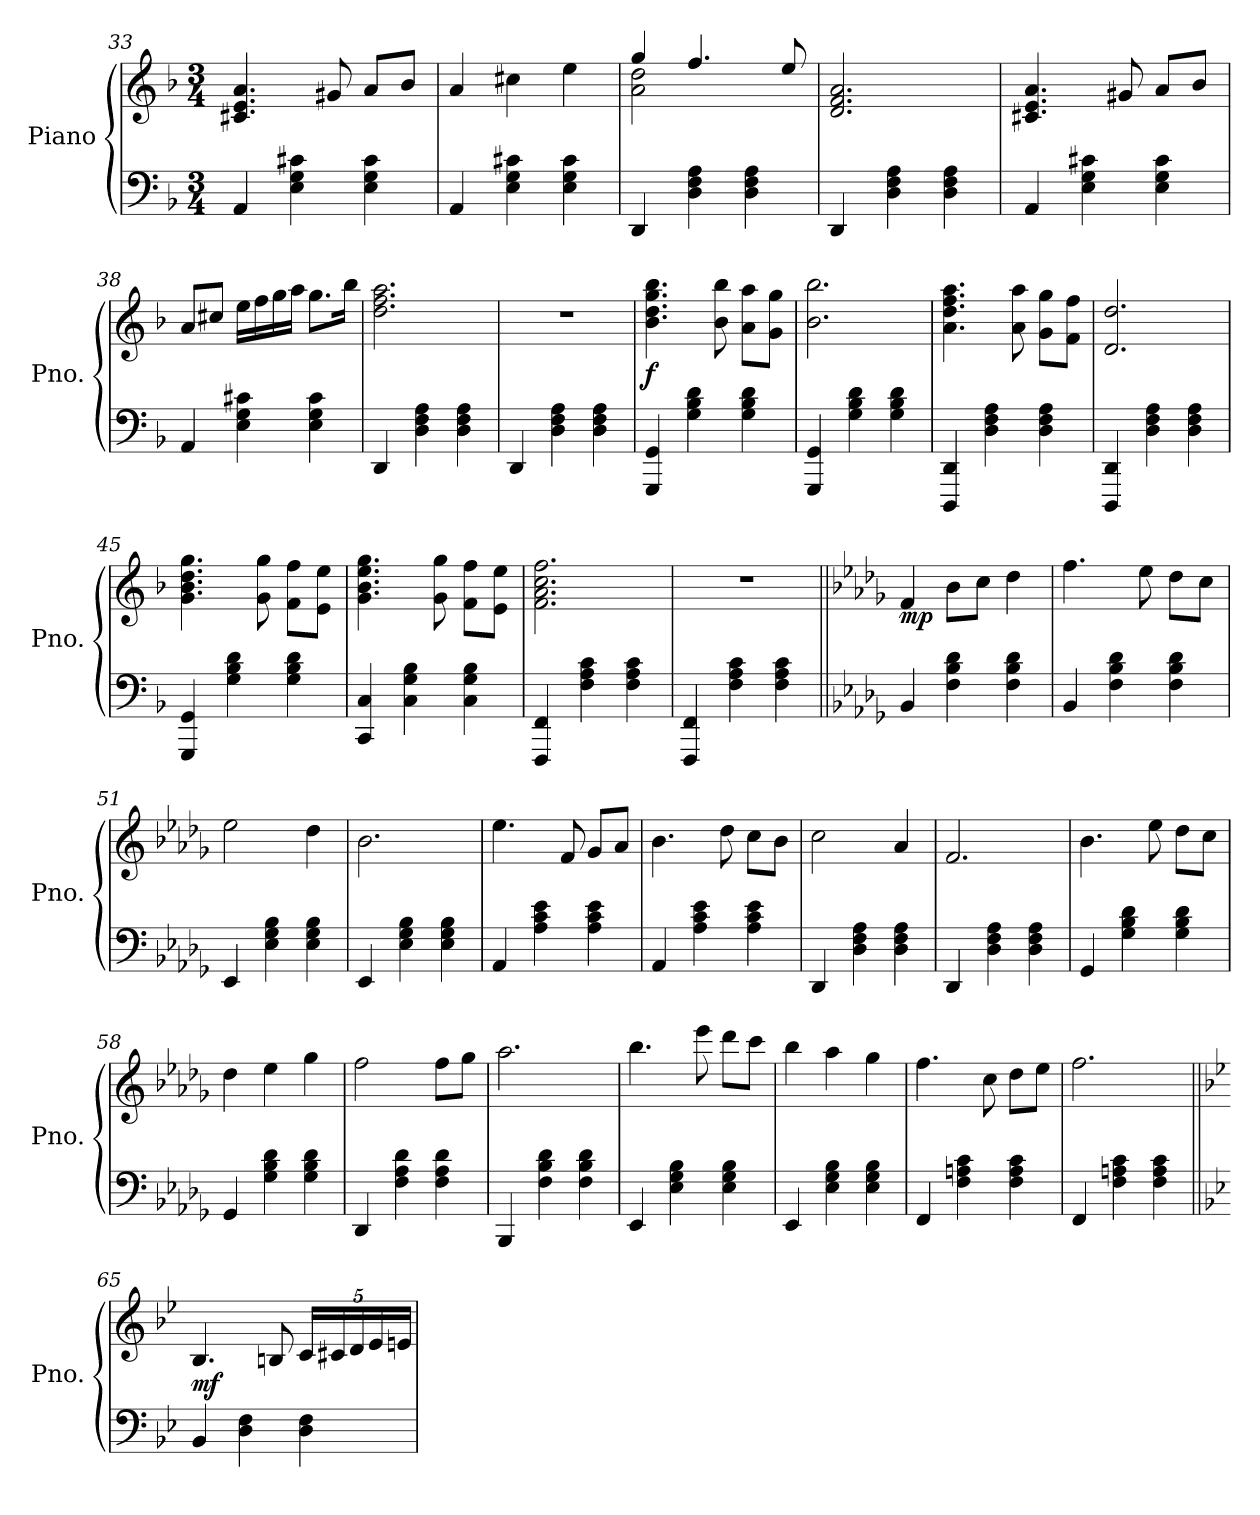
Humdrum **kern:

**kern	**kern	**dynam
*part1	*part1	*part1
*staff2	*staff1	*staff1/2
*I"Piano	*	*
*I'Pno.	*	*
!!LO:LB:g=z
*clefF4	*clefG2	*
*k[b-]	*k[b-]	*
*M3/4	*M3/4	*
=33	=33	=33
4AA/	4.c#X/ 4.e/ 4.a/	.
4E\ 4G\ 4c#X\	.	.
.	8g#X/	.
4E\ 4G\ 4c#\	8a/L	.
.	8b-/J	.
=34	=34	=34
4AA/	4a/	.
4E\ 4G\ 4c#X\	4cc#X\	.
4E\ 4G\ 4c#\	4ee\	.
=35	=35	=35
*	*^	*
4DD/	4gg/	2a\ 2dd\	.
4D\ 4F\ 4A\	4.ff/	.	.
4D\ 4F\ 4A\	.	4ryy	.
.	8ee/	.	.
*	*v	*v	*
=36	=36	=36
4DD/	2.d/ 2.f/ 2.a/	.
4D\ 4F\ 4A\	.	.
4D\ 4F\ 4A\	.	.
=37	=37	=37
4AA/	4.c#X/ 4.e/ 4.a/	.
4E\ 4G\ 4c#X\	.	.
.	8g#X/	.
4E\ 4G\ 4c#\	8a/L	.
.	8b-/J	.
=38	=38	=38
4AA/	8a/L	.
.	8cc#X/J	.
4E\ 4G\ 4c#X\	16ee\LL	.
.	16ff\	.
.	16gg\	.
.	16aa\JJ	.
4E\ 4G\ 4c#\	8.gg\L	.
.	16bb-\Jk	.
=39	=39	=39
4DD/	2.dd\ 2.ff\ 2.aa\	.
4D\ 4F\ 4A\	.	.
4D\ 4F\ 4A\	.	.
=40	=40	=40
4DD/	2.r	.
4D\ 4F\ 4A\	.	.
4D\ 4F\ 4A\	.	.
!!LO:LB:g=z
=41	=41	=41
!	!	!LO:DY:b
4GGG/ 4GG/	4.b-\ 4.dd\ 4.gg\ 4.bb-\	f
4G\ 4B-\ 4d\	.	.
.	8b-\ 8bb-\	.
4G\ 4B-\ 4d\	8a\ 8aa\L	.
.	8g\ 8gg\J	.
=42	=42	=42
4GGG/ 4GG/	2.b-\ 2.bb-\	.
4G\ 4B-\ 4d\	.	.
4G\ 4B-\ 4d\	.	.
=43	=43	=43
4DDD/ 4DD/	4.a\ 4.dd\ 4.ff\ 4.aa\	.
4D\ 4F\ 4A\	.	.
.	8a\ 8aa\	.
4D\ 4F\ 4A\	8g\ 8gg\L	.
.	8f\ 8ff\J	.
=44	=44	=44
4DDD/ 4DD/	2.d/ 2.dd/	.
4D\ 4F\ 4A\	.	.
4D\ 4F\ 4A\	.	.
=45	=45	=45
4GGG/ 4GG/	4.g\ 4.b-\ 4.dd\ 4.gg\	.
4G\ 4B-\ 4d\	.	.
.	8g\ 8gg\	.
4G\ 4B-\ 4d\	8f\ 8ff\L	.
.	8e\ 8ee\J	.
=46	=46	=46
4CC/ 4C/	4.g\ 4.b-\ 4.ee\ 4.gg\	.
4C\ 4G\ 4B-\	.	.
.	8g\ 8gg\	.
4C\ 4G\ 4B-\	8f\ 8ff\L	.
.	8e\ 8ee\J	.
=47	=47	=47
4FFF/ 4FF/	2.f\ 2.a\ 2.cc\ 2.ff\	.
4F\ 4A\ 4c\	.	.
4F\ 4A\ 4c\	.	.
=48	=48	=48
4FFF/ 4FF/	2.r	.
4F\ 4A\ 4c\	.	.
4F\ 4A\ 4c\	.	.
!!LO:LB:g=z
=49||	=49||	=49||
*k[b-e-a-d-g-]	*k[b-e-a-d-g-]	*
!	!	!LO:DY:b
4BB-/	4f/	mp
4F\ 4B-\ 4d-\	8b-\L	.
.	8cc\J	.
4F\ 4B-\ 4d-\	4dd-\	.
=50	=50	=50
4BB-/	4.ff\	.
4F\ 4B-\ 4d-\	.	.
.	8ee-\	.
4F\ 4B-\ 4d-\	8dd-\L	.
.	8cc\J	.
=51	=51	=51
4EE-/	2ee-\	.
4E-\ 4G-\ 4B-\	.	.
4E-\ 4G-\ 4B-\	4dd-\	.
=52	=52	=52
4EE-/	2.b-\	.
4E-\ 4G-\ 4B-\	.	.
4E-\ 4G-\ 4B-\	.	.
=53	=53	=53
4AA-/	4.ee-\	.
4A-\ 4c\ 4e-\	.	.
.	8f/	.
4A-\ 4c\ 4e-\	8g-/L	.
.	8a-/J	.
=54	=54	=54
4AA-/	4.b-\	.
4A-\ 4c\ 4e-\	.	.
.	8dd-\	.
4A-\ 4c\ 4e-\	8cc\L	.
.	8b-\J	.
=55	=55	=55
4DD-/	2cc\	.
4D-\ 4F\ 4A-\	.	.
4D-\ 4F\ 4A-\	4a-/	.
=56	=56	=56
4DD-/	2.f/	.
4D-\ 4F\ 4A-\	.	.
4D-\ 4F\ 4A-\	.	.
!!LO:LB:g=z
=57	=57	=57
4GG-/	4.b-\	.
4G-\ 4B-\ 4d-\	.	.
.	8ee-\	.
4G-\ 4B-\ 4d-\	8dd-\L	.
.	8cc\J	.
=58	=58	=58
4GG-/	4dd-\	.
4G-\ 4B-\ 4d-\	4ee-\	.
4G-\ 4B-\ 4d-\	4gg-\	.
=59	=59	=59
4DD-/	2ff\	.
4F\ 4A-\ 4d-\	.	.
4F\ 4A-\ 4d-\	8ff\L	.
.	8gg-\J	.
=60	=60	=60
4BBB-/	2.aa-\	.
4F\ 4B-\ 4d-\	.	.
4F\ 4B-\ 4d-\	.	.
=61	=61	=61
4EE-/	4.bb-\	.
4E-\ 4G-\ 4B-\	.	.
.	8eee-\	.
4E-\ 4G-\ 4B-\	8ddd-\L	.
.	8ccc\J	.
=62	=62	=62
4EE-/	4bb-\	.
4E-\ 4G-\ 4B-\	4aa-\	.
4E-\ 4G-\ 4B-\	4gg-\	.
=63	=63	=63
4FF/	4.ff\	.
4F\ 4An\ 4c\	.	.
.	8cc\	.
4F\ 4A\ 4c\	8dd-\L	.
.	8ee-\J	.
=64	=64	=64
4FF/	2.ff\	.
4F\ 4An\ 4c\	.	.
4F\ 4A\ 4c\	.	.
!!LO:PB:g=z
=65||	=65||	=65||
*k[b-e-]	*k[b-e-]	*
!	!	!LO:DY:a=2
4BB-/	4.B-/	mf
4D\ 4F\	.	.
.	8Bn/	.
*	*Xbrackettup	*
4D\ 4F\	20c/LL	.
.	20c#X/	.
.	20d/	.
.	20e-/	.
.	20en/JJ	.
=	=	=
*-	*-	*-
